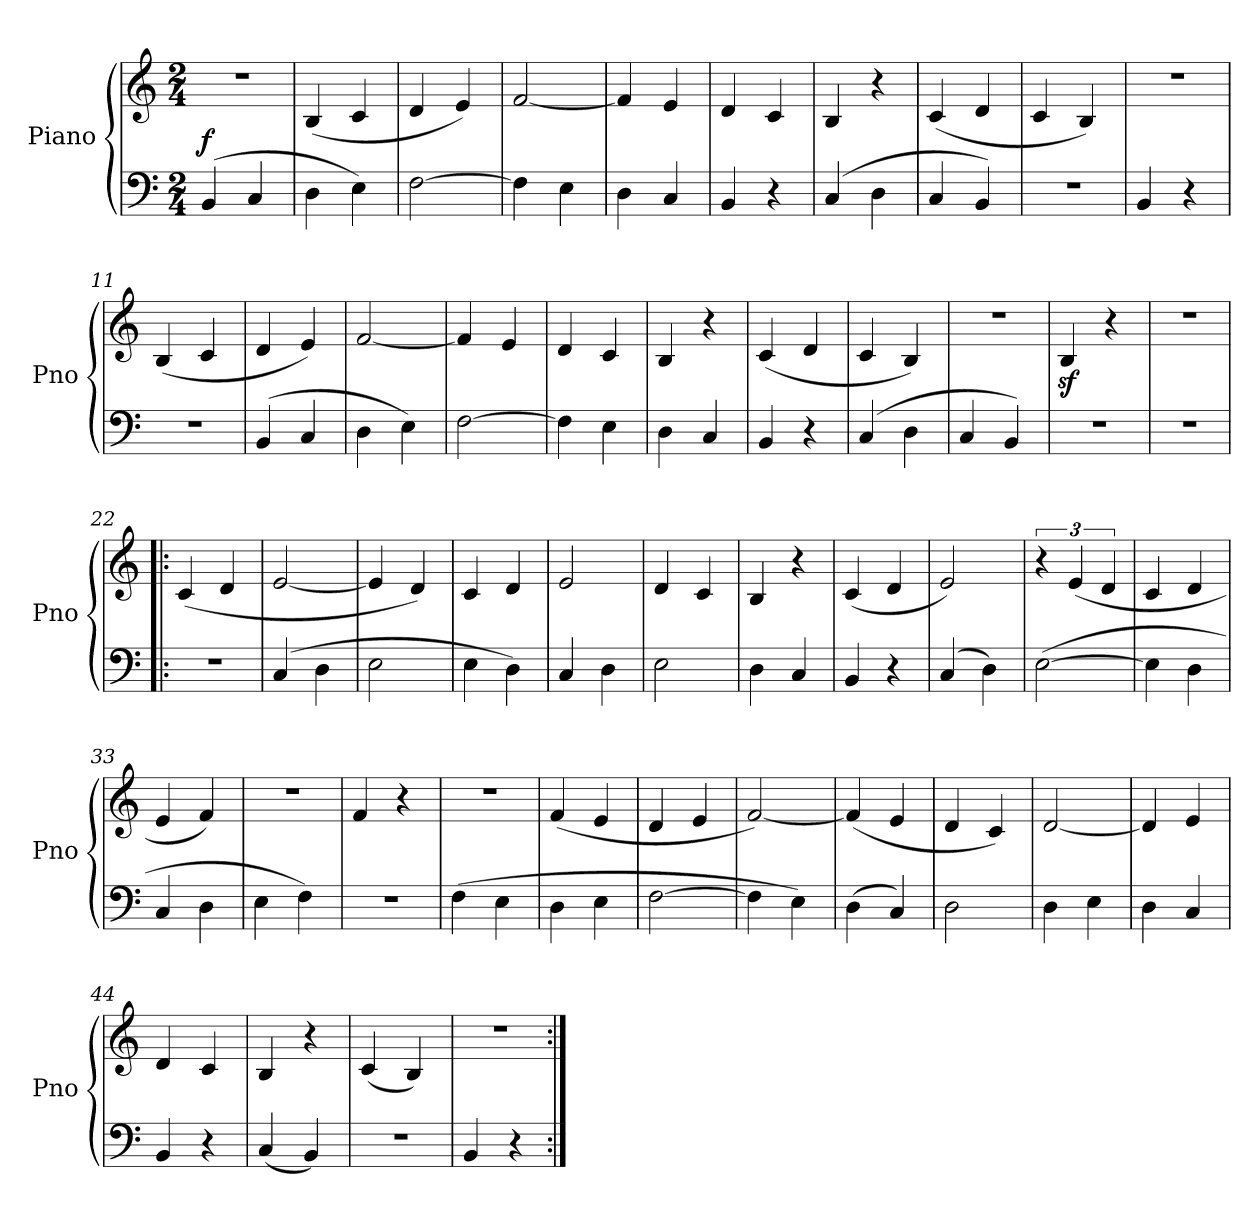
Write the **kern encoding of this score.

**kern	**dynam	**kern
*part2	*part2	*part1
*staff2	*staff2	*staff1
*I"Piano	*	*I"Piano
*I'Pno	*	*I'Pno
*clefF4	*	*clefG2
*k[]	*	*k[]
*M2/4	*	*M2/4
*MM150	*	*MM150
=1	=1	=1
!	!LO:DY:a	!
(4BB/	f	2r
4C/	.	.
=2	=2	=2
4D\	.	(4B/
4E\)	.	4c/
=3	=3	=3
[2F\	.	4d/
.	.	4e/)
=4	=4	=4
4F\]	.	[2f/
4E\	.	.
=5	=5	=5
4D\	.	4f/]
4C/	.	4e/
=6	=6	=6
4BB/	.	4d/
4r	.	4c/
=7	=7	=7
(4C/	.	4B/
4D\	.	4r
=8	=8	=8
4C/	.	(4c/
4BB/)	.	4d/
=9	=9	=9
2r	.	4c/
.	.	4B/)
!!LO:LB:g=z
=10	=10	=10
4BB/	.	2r
4r	.	.
=11	=11	=11
2r	.	(4B/
.	.	4c/
=12	=12	=12
(4BB/	.	4d/
4C/	.	4e/)
=13	=13	=13
4D\	.	[2f/
4E\)	.	.
=14	=14	=14
[2F\	.	4f/]
.	.	4e/
=15	=15	=15
4F\]	.	4d/
4E\	.	4c/
=16	=16	=16
4D\	.	4B/
4C/	.	4r
=17	=17	=17
4BB/	.	(4c/
4r	.	4d/
=18	=18	=18
(4C/	.	4c/
4D\	.	4B/)
=19	=19	=19
4C/	.	2r
4BB/)	.	.
=20	=20	=20
2r	.	4Bz>/
.	.	4r
!!LO:LB:g=z
=21	=21	=21
2r	.	2r
=22!|:	=22!|:	=22!|:
2r	.	(4c/
.	.	4d/
=23	=23	=23
(4C/	.	[2e/
4D\	.	.
=24	=24	=24
2E\	.	4e/]
.	.	4d/)
=25	=25	=25
4E\	.	4c/
4D\)	.	4d/
=26	=26	=26
4C/	.	2e/
4D\	.	.
=27	=27	=27
2E\	.	4d/
.	.	4c/
=28	=28	=28
4D\	.	4B/
4C/	.	4r
=29	=29	=29
4BB/	.	(4c/
4r	.	4d/
=30	=30	=30
(4C/	.	2e/)
4D\)	.	.
!!LO:LB:g=z
=31	=31	=31
([2E\	.	6r
.	.	(6e/
.	.	6d/
=32	=32	=32
4E\]	.	4c/
4D\	.	4d/
=33	=33	=33
4C/	.	4e/
4D\	.	4f/)
=34	=34	=34
4E\	.	2r
4F\)	.	.
=35	=35	=35
2r	.	4f/
.	.	4r
=36	=36	=36
(4F\	.	2r
4E\	.	.
=37	=37	=37
4D\	.	(4f/
4E\	.	4e/
=38	=38	=38
[2F\	.	4d/
.	.	4e/
=39	=39	=39
4F\]	.	[2f/)
4E\)	.	.
!!LO:LB:g=z
=40	=40	=40
(4D\	.	(4f/]
4C/)	.	4e/
=41	=41	=41
2D\	.	4d/
.	.	4c/)
=42	=42	=42
4D\	.	[2d/
4E\	.	.
=43	=43	=43
4D\	.	4d/]
4C/	.	4e/
=44	=44	=44
4BB/	.	4d/
4r	.	4c/
=45	=45	=45
(4C/	.	4B/
4BB/)	.	4r
=46	=46	=46
2r	.	(4c/
.	.	4B/)
=47	=47	=47
4BB/	.	2r
4r	.	.
=:|!	=:|!	=:|!
*-	*-	*-
